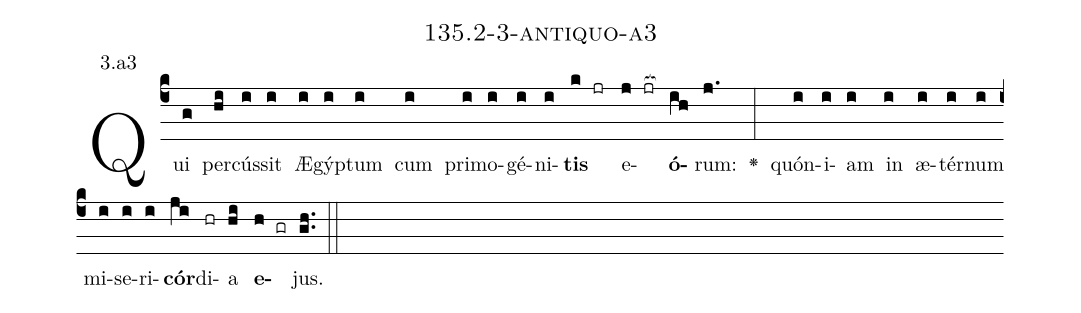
name: 135.2-3-antiquo-a3;
annotation: 3.a3;
%%
(c4)Qui(g) per(hi)cús(i)sit(i) Æ(i)gýp(i)tum(i) cum(i) pri(i)mo(i)gé(i)ni(i)<b>tis</b>(k jr) e(j jr[ocb:1{])<b>ó</b>(ih[ocb:0}])rum:(j.) <v>\greheightstar</v>(:) quón(i)i(i)am(i) in(i) æ(i)tér(i)num(i) mi(i)se(i)ri(i)<b>cór</b>(ji)di(hr)a(hi) <b>e</b>(h gr)jus.(gh..) (::)


%E(i) u(i) o(ji) u(hi) a(h) e.(gh..) (::)
